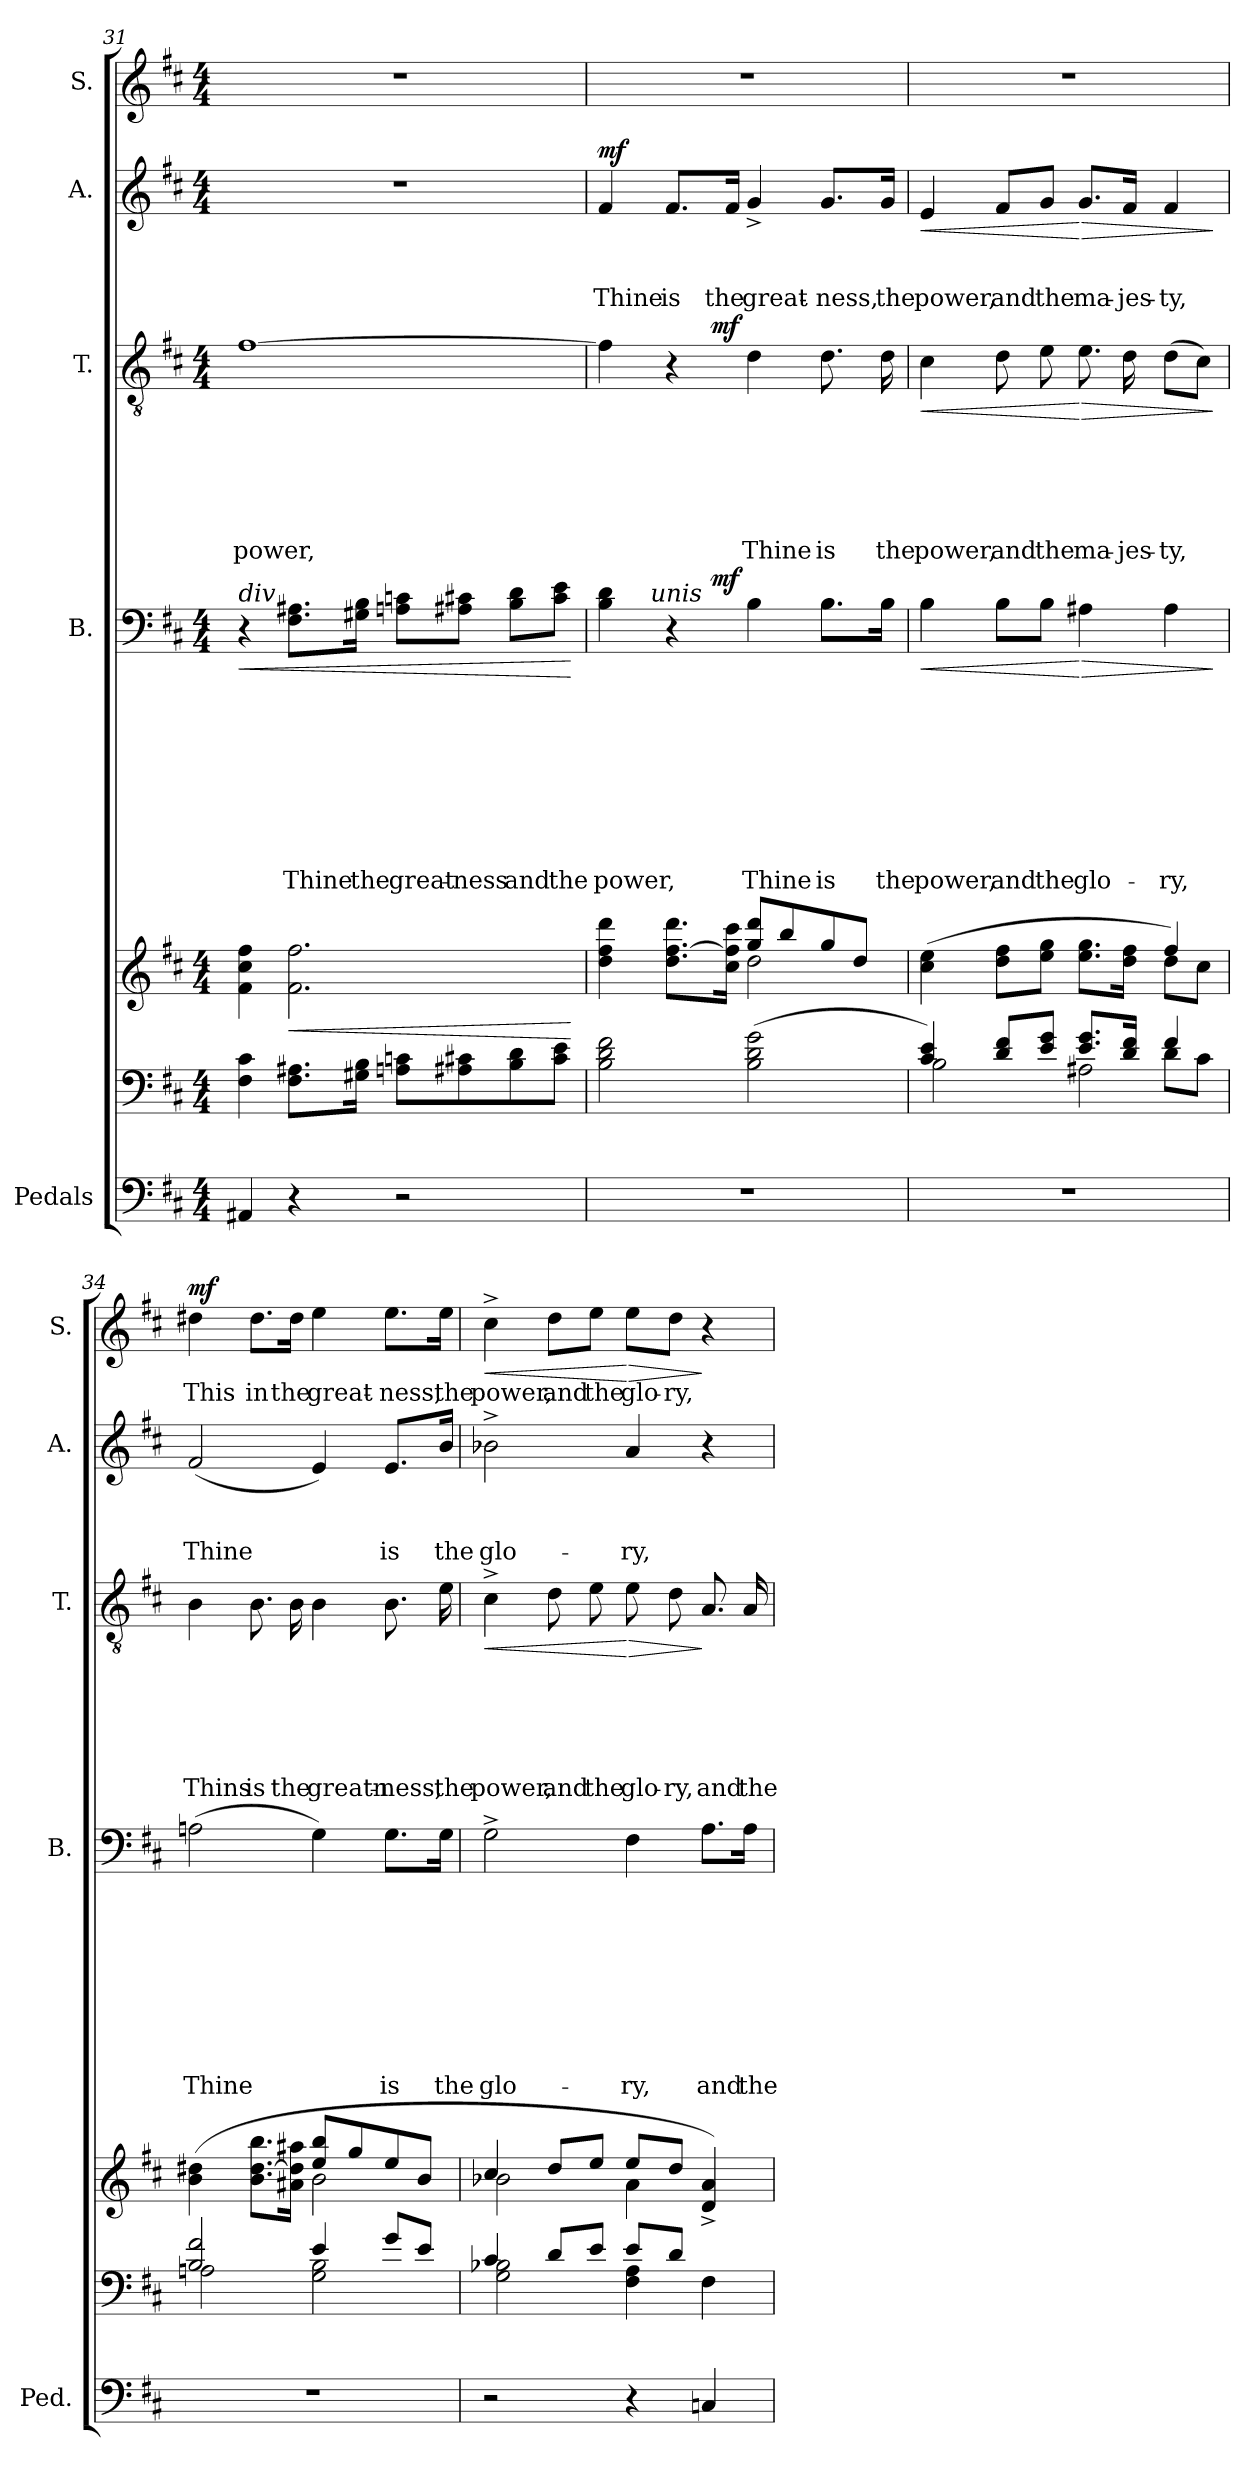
**kern	**kern	**kern	**dynam	**kern	**text	**text	**text	**text	**text	**text	**text	**text	**text	**dynam	**kern	**text	**text	**text	**text	**text	**text	**dynam	**kern	**text	**text	**text	**dynam	**kern	**text	**dynam
*part7	*part6	*part5	*part5	*part4	*part4	*part4	*part4	*part4	*part4	*part4	*part4	*part4	*part4	*part4	*part3	*part3	*part3	*part3	*part3	*part3	*part3	*part3	*part2	*part2	*part2	*part2	*part2	*part1	*part1	*part1
*staff7	*staff6	*staff5	*staff5	*staff4	*staff4	*staff4	*staff4	*staff4	*staff4	*staff4	*staff4	*staff4	*staff4	*staff4	*staff3	*staff3	*staff3	*staff3	*staff3	*staff3	*staff3	*staff3	*staff2	*staff2	*staff2	*staff2	*staff2	*staff1	*staff1	*staff1
*I"Pedals	*	*	*	*I"B.	*	*	*	*	*	*	*	*	*	*	*I"T.	*	*	*	*	*	*	*	*I"A.	*	*	*	*	*I"S.	*	*
*I'Ped.	*	*	*	*I'B.	*	*	*	*	*	*	*	*	*	*	*I'T.	*	*	*	*	*	*	*	*I'A.	*	*	*	*	*I'S.	*	*
*clefF4	*clefF4	*clefG2	*	*clefF4	*	*	*	*	*	*	*	*	*	*	*clefGv2	*	*	*	*	*	*	*	*clefG2	*	*	*	*	*clefG2	*	*
*k[f#c#]	*k[f#c#]	*k[f#c#]	*	*k[f#c#]	*	*	*	*	*	*	*	*	*	*	*k[f#c#]	*	*	*	*	*	*	*	*k[f#c#]	*	*	*	*	*k[f#c#]	*	*
*D:	*D:	*D:	*	*D:	*	*	*	*	*	*	*	*	*	*	*D:	*	*	*	*	*	*	*	*D:	*	*	*	*	*D:	*	*
*M4/4	*M4/4	*M4/4	*	*M4/4	*	*	*	*	*	*	*	*	*	*	*M4/4	*	*	*	*	*	*	*	*M4/4	*	*	*	*	*M4/4	*	*
=31	=31	=31	=31	=31	=31	=31	=31	=31	=31	=31	=31	=31	=31	=31	=31	=31	=31	=31	=31	=31	=31	=31	=31	=31	=31	=31	=31	=31	=31	=31
!	!	!	!	!LO:TX:a:i:t=div	!	!	!	!	!	!	!	!	!	!	!	!	!	!	!	!	!	!	!	!	!	!	!	!	!	!
!	!	!	!	!	!	!	!	!	!	!	!	!	!	!LO:HP:b	!	!	!	!	!	!	!LO:LY:b	!	!	!	!	!	!	!	!	!
4AA#X/	4F#\ 4c#\	4f#\ 4cc#\ 4ff#\	.	4r	.	.	.	.	.	.	.	.	.	<	[>1f#	.	.	.	.	.	power,	.	1r	.	.	.	.	1r	.	.
!	!	!	!LO:HP:b	!	!	!	!	!	!	!	!	!	!LO:LY:b	!	!	!	!	!	!	!	!	!	!	!	!	!	!	!	!	!
4r	8.F#\ 8.A#X\L	2.f#\ 2.ff#\	<	8.F#\ 8.A#X\L	.	.	.	.	.	.	.	.	Thine	.	.	.	.	.	.	.	.	.	.	.	.	.	.	.	.	.
!	!	!	!	!	!	!	!	!	!	!	!	!	!LO:LY:b	!	!	!	!	!	!	!	!	!	!	!	!	!	!	!	!	!
.	16G#X\ 16B\Jk	.	.	16G#X\ 16B\Jk	.	.	.	.	.	.	.	.	the	.	.	.	.	.	.	.	.	.	.	.	.	.	.	.	.	.
!	!	!	!	!	!	!	!	!	!	!	!	!	!LO:LY:b	!	!	!	!	!	!	!	!	!	!	!	!	!	!	!	!	!
2r	8An\ 8cn\L	.	.	8An\ 8cn\L	.	.	.	.	.	.	.	.	great-	.	.	.	.	.	.	.	.	.	.	.	.	.	.	.	.	.
!	!	!	!	!	!	!	!	!	!	!	!	!	!LO:LY:b	!	!	!	!	!	!	!	!	!	!	!	!	!	!	!	!	!
.	8A#X\ 8c#X\	.	.	8A#X\ 8c#X\J	.	.	.	.	.	.	.	.	-ness	.	.	.	.	.	.	.	.	.	.	.	.	.	.	.	.	.
!	!	!	!	!	!	!	!	!	!	!	!	!	!LO:LY:b	!	!	!	!	!	!	!	!	!	!	!	!	!	!	!	!	!
.	8B\ 8d\	.	.	8B\ 8d\L	.	.	.	.	.	.	.	.	and	.	.	.	.	.	.	.	.	.	.	.	.	.	.	.	.	.
!	!	!	!	!	!	!	!	!	!	!	!	!	!LO:LY:b	!	!	!	!	!	!	!	!	!	!	!	!	!	!	!	!	!
.	8c#\ 8e\J	.	.	8c#\ 8e\J	.	.	.	.	.	.	.	.	the	.	.	.	.	.	.	.	.	.	.	.	.	.	.	.	.	.
.	.	.	[	.	.	.	.	.	.	.	.	.	.	[	.	.	.	.	.	.	.	.	.	.	.	.	.	.	.	.
=32	=32	=32	=32	=32	=32	=32	=32	=32	=32	=32	=32	=32	=32	=32	=32	=32	=32	=32	=32	=32	=32	=32	=32	=32	=32	=32	=32	=32	=32	=32
*	*	*^	*	*	*	*	*	*	*	*	*	*	*	*	*	*	*	*	*	*	*	*	*	*	*	*	*	*	*	*
!	!	!	!	!	!	!	!	!	!	!	!	!	!	!LO:LY:b	!	!	!	!	!	!	!	!	!	!	!	!	!LO:LY:b	!LO:DY:a	!	!	!
*	*	*	*	*	*^	*	*	*	*	*	*	*	*	*	*	*^	*	*	*	*	*	*	*	*	*	*	*	*	*	*	*
*	*	*	*	*	*	*^	*	*	*	*	*	*	*	*	*	*	*	*	*	*	*	*	*	*	*	*	*	*	*	*	*	*	*
1r	2B\ 2d\ 2f#\	2ryy	4dd\ 4ff#\ 4ddd\	.	4B\ 4d\	4ryy	8..ryy	.	.	.	.	.	.	.	.	power,	.	4f#\]	4ryy	.	.	.	.	.	.	.	4f#/	.	.	Thine	mf	1r	.	.
!	!	!	!	!	!	!	!LO:TX:a:i:t=unis	!	!	!	!	!	!	!	!	!	!	!	!	!	!	!	!	!	!	!	!	!	!	!	!	!	!	!
.	.	.	.	.	.	.	2ryy	.	.	.	.	.	.	.	.	.	.	.	.	.	.	.	.	.	.	.	.	.	.	.	.	.	.	.
!	!	!	!	!	!	!	!	!	!	!	!	!	!	!	!	!	!	!	!	!	!	!	!	!	!	!	!	!	!	!LO:LY:b	!	!	!	!
.	.	.	8.dd\ [>8.ff#\ 8.ddd\L	.	4r	8ryy	.	.	.	.	.	.	.	.	.	.	.	4r	8ryy	.	.	.	.	.	.	.	8.f#/L	.	.	is	.	.	.	.
.	.	.	.	.	.	32ryy	.	.	.	.	.	.	.	.	.	.	.	.	32ryy	.	.	.	.	.	.	.	.	.	.	.	.	.	.	.
!	!	!	!	!	!	!	!	!	!	!	!	!	!	!	!	!	!LO:DY:a	!	!	!	!	!	!	!	!	!LO:DY:a	!	!	!	!	!	!	!	!
.	.	.	.	.	.	2ryy	.	.	.	.	.	.	.	.	.	.	mf	.	2ryy	.	.	.	.	.	.	mf	.	.	.	.	.	.	.	.
!	!	!	!	!	!	!	!	!	!	!	!	!	!	!	!	!	!	!	!	!	!	!	!	!	!	!	!	!	!	!LO:LY:b	!	!	!	!
.	.	.	16cc#\ 16ff#\] 16ccc#\Jk	.	.	.	.	.	.	.	.	.	.	.	.	.	.	.	.	.	.	.	.	.	.	.	16f#/Jk	.	.	the	.	.	.	.
!	!	!	!	!	!	!	!	!	!	!	!	!	!	!	!	!LO:LY:b	!	!	!	!	!	!	!	!	!LO:LY:b	!	!	!	!	!LO:LY:b	!	!	!	!
.	(2B\ 2d\ 2g\	8gg/ 8ddd/L	2dd\	.	4B\	.	.	.	.	.	.	.	.	.	.	Thine	.	4d\	.	.	.	.	.	.	Thine	.	4g^</	.	.	great-	.	.	.	.
.	.	8bb/	.	.	.	.	.	.	.	.	.	.	.	.	.	.	.	.	.	.	.	.	.	.	.	.	.	.	.	.	.	.	.	.
.	.	.	.	.	.	.	4ryy	.	.	.	.	.	.	.	.	.	.	.	.	.	.	.	.	.	.	.	.	.	.	.	.	.	.	.
!	!	!	!	!	!	!	!	!	!	!	!	!	!	!	!	!LO:LY:b	!	!	!	!	!	!	!	!	!LO:LY:b	!	!	!	!	!LO:LY:b	!	!	!	!
.	.	8gg/	.	.	8.B\L	.	.	.	.	.	.	.	.	.	.	is	.	8.d\	.	.	.	.	.	.	is	.	8.g/L	.	.	-ness,	.	.	.	.
.	.	8dd/J	.	.	.	.	.	.	.	.	.	.	.	.	.	.	.	.	.	.	.	.	.	.	.	.	.	.	.	.	.	.	.	.
.	.	.	.	.	.	16.ryy	.	.	.	.	.	.	.	.	.	.	.	.	16.ryy	.	.	.	.	.	.	.	.	.	.	.	.	.	.	.
!	!	!	!	!	!	!	!	!	!	!	!	!	!	!	!	!LO:LY:b	!	!	!	!	!	!	!	!	!LO:LY:b	!	!	!	!	!LO:LY:b	!	!	!	!
.	.	.	.	.	16B\Jk	.	.	.	.	.	.	.	.	.	.	the	.	16d\	.	.	.	.	.	.	the	.	16g/Jk	.	.	the	.	.	.	.
.	.	.	.	.	.	.	32ryy	.	.	.	.	.	.	.	.	.	.	.	.	.	.	.	.	.	.	.	.	.	.	.	.	.	.	.
!!LO:PB:g=z
=33	=33	=33	=33	=33	=33	=33	=33	=33	=33	=33	=33	=33	=33	=33	=33	=33	=33	=33	=33	=33	=33	=33	=33	=33	=33	=33	=33	=33	=33	=33	=33	=33	=33	=33
*	*^	*	*	*	*	*	*	*	*	*	*	*	*	*	*	*	*	*	*	*	*	*	*	*	*	*	*	*	*	*	*	*	*	*
*	*	*^	*	*	*	*	*	*	*	*	*	*	*	*	*	*	*	*	*	*	*	*	*	*	*	*	*	*	*	*	*	*	*	*	*
!	!	!	!	!	!	!	!	!	!	!	!	!	!	!	!	!	!	!LO:LY:b	!LO:HP:b	!	!	!	!	!	!	!	!LO:LY:b	!LO:HP:b	!	!	!	!LO:LY:b	!LO:HP:b	!	!	!
*	*	*	*	*	*	*	*v	*v	*v	*	*	*	*	*	*	*	*	*	*	*	*	*	*	*	*	*	*	*	*	*	*	*	*	*	*	*
*	*	*	*	*	*	*	*	*	*	*	*	*	*	*	*	*	*	*v	*v	*	*	*	*	*	*	*	*	*	*	*	*	*	*	*
1r	4c#/ 4e/)	2B\	2.ryy	(>4cc#\ 4ee\	2.ryy	.	4B\	.	.	.	.	.	.	.	.	power,	<	4c#\	.	.	.	.	.	power,	<	4e/	.	.	power,	<	1r	.	.
!	!	!	!	!	!	!	!	!	!	!	!	!	!	!	!	!LO:LY:b	!	!	!	!	!	!	!	!LO:LY:b	!	!	!	!	!LO:LY:b	!	!	!	!
.	8d/ 8f#/L	.	.	8dd\ 8ff#\L	.	.	8B\L	.	.	.	.	.	.	.	.	and	.	8d\	.	.	.	.	.	and	.	8f#/L	.	.	and	.	.	.	.
!	!	!	!	!	!	!	!	!	!	!	!	!	!	!	!	!LO:LY:b	!	!	!	!	!	!	!	!LO:LY:b	!	!	!	!	!LO:LY:b	!	!	!	!
.	8e/ 8g/J	.	.	8ee\ 8gg\J	.	.	8B\J	.	.	.	.	.	.	.	.	the	.	8e\	.	.	.	.	.	the	.	8g/J	.	.	the	.	.	.	.
!	!	!	!	!	!	!	!	!	!	!	!	!	!	!	!	!LO:LY:b	!LO:HP:n=1:b	!	!	!	!	!	!	!LO:LY:b	!LO:HP:n=1:b	!	!	!	!LO:LY:b	!LO:HP:n=1:b	!	!	!
.	2A#X\	8.e/ 8.g/L	.	8.ee\ 8.gg\L	.	.	4A#X\	.	.	.	.	.	.	.	.	glo-	[ >	8.e\	.	.	.	.	.	ma-	[ >	8.g/L	.	.	ma-	[ >	.	.	.
!	!	!	!	!	!	!	!	!	!	!	!	!	!	!	!	!	!	!	!	!	!	!	!	!LO:LY:b	!	!	!	!	!LO:LY:b	!	!	!	!
.	.	16d/ 16f#/Jk	.	16dd\ 16ff#\Jk	.	.	.	.	.	.	.	.	.	.	.	.	.	16d\	.	.	.	.	.	-jes-	.	16f#/Jk	.	.	-jes-	.	.	.	.
!	!	!	!	!	!	!	!	!	!	!	!	!	!	!	!	!LO:LY:b	!	!	!	!	!	!	!	!LO:LY:b	!	!	!	!	!LO:LY:b	!	!	!	!
.	.	8d\L	4f#/	8dd\L	4ff#/)	.	4A#\	.	.	.	.	.	.	.	.	-ry,	.	(>8d\L	.	.	.	.	.	-ty,	.	4f#/	.	.	-ty,	.	.	.	.
.	.	8c#\J	.	8cc#\J	.	.	.	.	.	.	.	.	.	.	.	.	.	8c#\J)	.	.	.	.	.	.	.	.	.	.	.	.	.	.	.
*	*v	*v	*v	*	*	*	*	*	*	*	*	*	*	*	*	*	*	*	*	*	*	*	*	*	*	*	*	*	*	*	*	*	*
*	*	*v	*v	*	*	*	*	*	*	*	*	*	*	*	*	*	*	*	*	*	*	*	*	*	*	*	*	*	*	*	*
.	.	.	.	.	.	.	.	.	.	.	.	.	.	]	.	.	.	.	.	.	.	]	.	.	.	.	]	.	.	.
=34	=34	=34	=34	=34	=34	=34	=34	=34	=34	=34	=34	=34	=34	=34	=34	=34	=34	=34	=34	=34	=34	=34	=34	=34	=34	=34	=34	=34	=34	=34
*	*^	*^	*	*	*	*	*	*	*	*	*	*	*	*	*	*	*	*	*	*	*	*	*	*	*	*	*	*	*	*
!	!	!	!	!	!	!	!	!	!	!	!	!	!	!	!LO:LY:b	!	!	!	!	!	!	!	!LO:LY:b	!	!	!	!	!LO:LY:b	!	!	!LO:LY:b	!LO:DY:a
1r	2B/ 2f#/	2An\	2ryy	(>4b\ 4dd#X\	.	(>2An\	.	.	.	.	.	.	.	.	Thine	.	4B\	.	.	.	.	.	Thins	.	(<2f#/	.	.	Thine	.	4dd#X\	This	mf
!	!	!	!	!	!	!	!	!	!	!	!	!	!	!	!	!	!	!	!	!	!	!	!LO:LY:b	!	!	!	!	!	!	!	!LO:LY:b	!
.	.	.	.	8.b\ [>8.dd#\ 8.bb\L	.	.	.	.	.	.	.	.	.	.	.	.	8.B\	.	.	.	.	.	is	.	.	.	.	.	.	8.dd#\L	in	.
!	!	!	!	!	!	!	!	!	!	!	!	!	!	!	!	!	!	!	!	!	!	!	!LO:LY:b	!	!	!	!	!	!	!	!LO:LY:b	!
.	.	.	.	16a#X\ 16dd#\] 16aa#X\Jk	.	.	.	.	.	.	.	.	.	.	.	.	16B\	.	.	.	.	.	the	.	.	.	.	.	.	16dd#\Jk	the	.
!	!	!	!	!	!	!	!	!	!	!	!	!	!	!	!	!	!	!	!	!	!	!	!LO:LY:b	!	!	!	!	!	!	!	!LO:LY:b	!
.	4e/	2G\ 2B\	8ee/ 8bb/L	2b\	.	4G\)	.	.	.	.	.	.	.	.	.	.	4B\	.	.	.	.	.	greatn-	.	4e/)	.	.	.	.	4ee\	great-	.
.	.	.	8gg/	.	.	.	.	.	.	.	.	.	.	.	.	.	.	.	.	.	.	.	.	.	.	.	.	.	.	.	.	.
!	!	!	!	!	!	!	!	!	!	!	!	!	!	!	!LO:LY:b	!	!	!	!	!	!	!	!LO:LY:b	!	!	!	!	!LO:LY:b	!	!	!LO:LY:b	!
.	8g/L	.	8ee/	.	.	8.G\L	.	.	.	.	.	.	.	.	is	.	8.B\	.	.	.	.	.	-ness,	.	8.e/L	.	.	is	.	8.ee\L	-ness,	.
.	8e/J	.	8b/J	.	.	.	.	.	.	.	.	.	.	.	.	.	.	.	.	.	.	.	.	.	.	.	.	.	.	.	.	.
!	!	!	!	!	!	!	!	!	!	!	!	!	!	!	!LO:LY:b	!	!	!	!	!	!	!	!LO:LY:b	!	!	!	!	!LO:LY:b	!	!	!LO:LY:b	!
.	.	.	.	.	.	16G\Jk	.	.	.	.	.	.	.	.	the	.	16e\	.	.	.	.	.	the	.	16b/Jk	.	.	the	.	16ee\Jk	the	.
=35	=35	=35	=35	=35	=35	=35	=35	=35	=35	=35	=35	=35	=35	=35	=35	=35	=35	=35	=35	=35	=35	=35	=35	=35	=35	=35	=35	=35	=35	=35	=35	=35
!	!	!	!	!	!	!	!	!	!	!	!	!	!	!	!LO:LY:b	!	!	!	!	!	!	!	!LO:LY:b	!LO:HP:b	!	!	!	!LO:LY:b	!	!	!LO:LY:b	!LO:HP:b
2r	4c#/	2G\ 2B-X\	4cc#/	2b-X\	.	2G^>\	.	.	.	.	.	.	.	.	glo-	.	4c#^>\	.	.	.	.	.	power,	<	2b-X^>\	.	.	glo-	.	4cc#^>\	power,	<
!	!	!	!	!	!	!	!	!	!	!	!	!	!	!	!	!	!	!	!	!	!	!	!LO:LY:b	!	!	!	!	!	!	!	!LO:LY:b	!
.	8d/L	.	8dd/L	.	.	.	.	.	.	.	.	.	.	.	.	.	8d\	.	.	.	.	.	and	.	.	.	.	.	.	8dd\L	and	.
!	!	!	!	!	!	!	!	!	!	!	!	!	!	!	!	!	!	!	!	!	!	!	!LO:LY:b	!	!	!	!	!	!	!	!LO:LY:b	!
.	8e/J	.	8ee/J	.	.	.	.	.	.	.	.	.	.	.	.	.	8e\	.	.	.	.	.	the	.	.	.	.	.	.	8ee\J	the	.
!	!	!	!	!	!	!	!	!	!	!	!	!	!	!	!LO:LY:b	!	!	!	!	!	!	!	!LO:LY:b	!LO:HP:n=1:b	!	!	!	!LO:LY:b	!	!	!LO:LY:b	!LO:HP:n=1:b
4r	8e/L	4F#\ 4A\	8ee/L	4a\	.	4F#\	.	.	.	.	.	.	.	.	-ry,	.	8e\	.	.	.	.	.	glo-	[ >	4a/	.	.	-ry,	.	8ee\L	glo-	[ >
!	!	!	!	!	!	!	!	!	!	!	!	!	!	!	!	!	!	!	!	!	!	!	!LO:LY:b	!	!	!	!	!	!	!	!LO:LY:b	!
.	8d/J	.	8dd/J	.	.	.	.	.	.	.	.	.	.	.	.	.	8d\	.	.	.	.	.	-ry,	.	.	.	.	.	.	8dd\J	-ry,	.
!	!	!	!	!	!	!	!	!	!	!	!	!	!	!	!LO:LY:b	!	!	!	!	!	!	!	!LO:LY:b	!	!	!	!	!	!	!	!	!
4Cn/	4ryy	4F#\	4d/^> 4a/^>)	4ryy	.	8.A\L	.	.	.	.	.	.	.	.	and	.	8.A/	.	.	.	.	.	and	]	4r	.	.	.	.	4r	.	]
!	!	!	!	!	!	!	!	!	!	!	!	!	!	!	!LO:LY:b	!	!	!	!	!	!	!	!LO:LY:b	!	!	!	!	!	!	!	!	!
.	.	.	.	.	.	16A\Jk	.	.	.	.	.	.	.	.	the	.	16A/	.	.	.	.	.	the	.	.	.	.	.	.	.	.	.
*	*v	*v	*	*	*	*	*	*	*	*	*	*	*	*	*	*	*	*	*	*	*	*	*	*	*	*	*	*	*	*	*	*
*	*	*v	*v	*	*	*	*	*	*	*	*	*	*	*	*	*	*	*	*	*	*	*	*	*	*	*	*	*	*	*	*
=	=	=	=	=	=	=	=	=	=	=	=	=	=	=	=	=	=	=	=	=	=	=	=	=	=	=	=	=	=	=
*-	*-	*-	*-	*-	*-	*-	*-	*-	*-	*-	*-	*-	*-	*-	*-	*-	*-	*-	*-	*-	*-	*-	*-	*-	*-	*-	*-	*-	*-	*-
